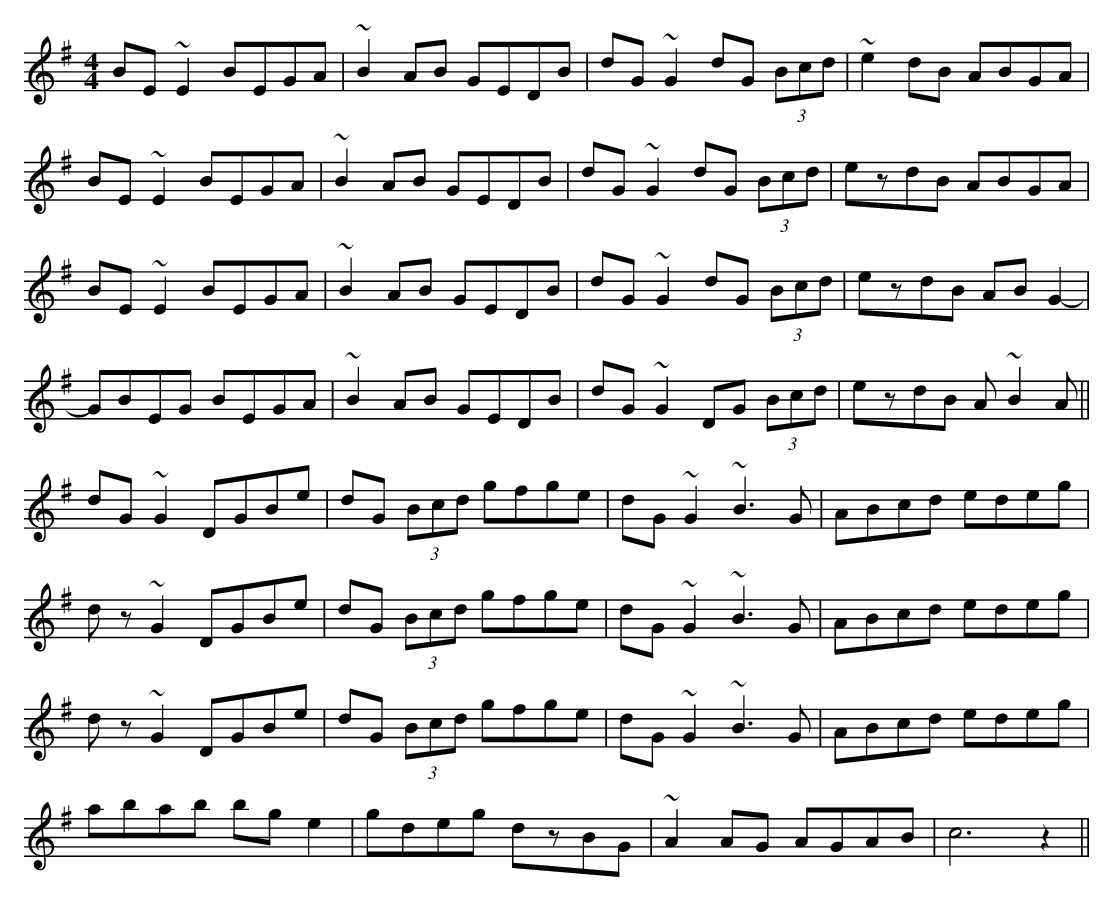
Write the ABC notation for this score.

X:1
M:4/4
K:Emin
BE~E2 BEGA|~B2AB GEDB|dG~G2 dG (3Bcd|~e2dB ABGA|
BE~E2 BEGA|~B2AB GEDB|dG~G2 dG (3Bcd|ezdB ABGA|
BE~E2 BEGA|~B2AB GEDB|dG~G2 dG (3Bcd|ezdB ABG2-|
GBEG BEGA|~B2AB GEDB|dG~G2 DG (3Bcd|ezdB A~B2A||
dG~G2 DGBe|dG (3Bcd gfge|dG~G2 ~B3G|ABcd edeg|
dz~G2 DGBe|dG (3Bcd gfge|dG~G2 ~B3G|ABcd edeg|
dz~G2 DGBe|dG (3Bcd gfge|dG~G2 ~B3G|ABcd edeg|
abab bge2|gdeg dzBG|~A2AG AGAB|c6 z2||
